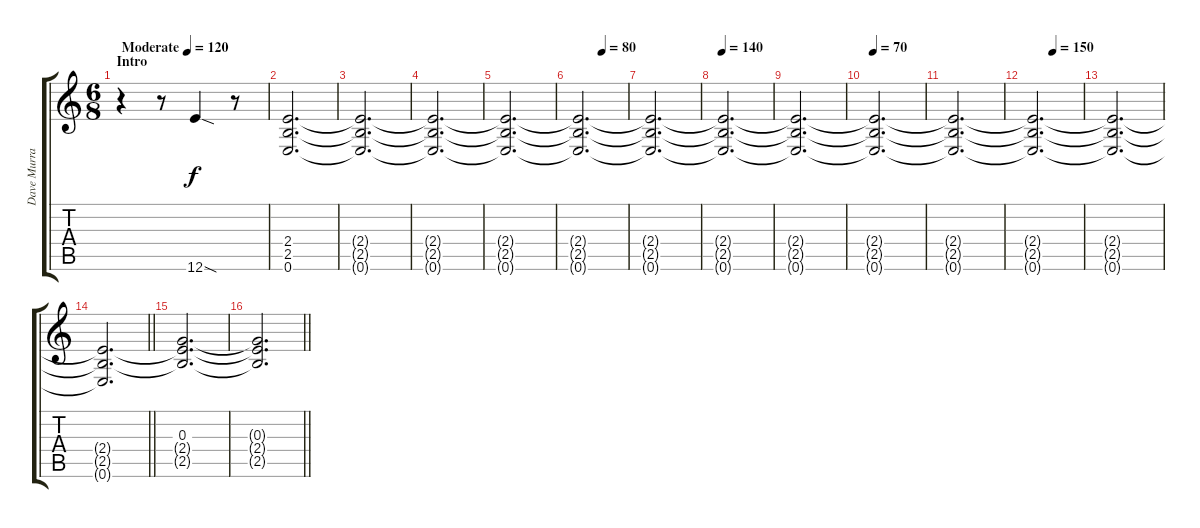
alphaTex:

\track ("Dave Murray" "Dave Murra") {instrument distortionguitar}
\staff {score tabs}
\tuning (E4 B3 G3 D3 A2 E2) {hide}
\ts (6 8)
\section ("" "Intro")
\tempo (120 "Moderate")
\clef g2
\ks c
r.4{dy f instrument distortionguitar} r.8 12.6{sod}.4 r.8 |
(2.4 2.5 0.6).2{d} |
(2.4{t} 2.5{t} 0.6{t}).2{d} |
(2.4{t} 2.5{t} 0.6{t}).2{d} |
(2.4{t} 2.5{t} 0.6{t}).2{d} |
\tempo (80 0.5)
(2.4{t} 2.5{t} 0.6{t}).2{d} |
(2.4{t} 2.5{t} 0.6{t}).2{d} |
\tempo 140
(2.4{t} 2.5{t} 0.6{t}).2{d} |
(2.4{t} 2.5{t} 0.6{t}).2{d} |
\tempo 70
(2.4{t} 2.5{t} 0.6{t}).2{d} |
(2.4{t} 2.5{t} 0.6{t}).2{d} |
\tempo (150 0.4166666666666667)
(2.4{t} 2.5{t} 0.6{t}).2{d} |
(2.4{t} 2.5{t} 0.6{t}).2{d} |
\barLineRight lightlight
(2.4{t} 2.5{t} 0.6{t}).2{d} |
(0.3 2.4{t} 2.5{t}).2{d volume 0} |
\barLineRight lightlight
(0.3{t} 2.4{t} 2.5{t}).2{d}
